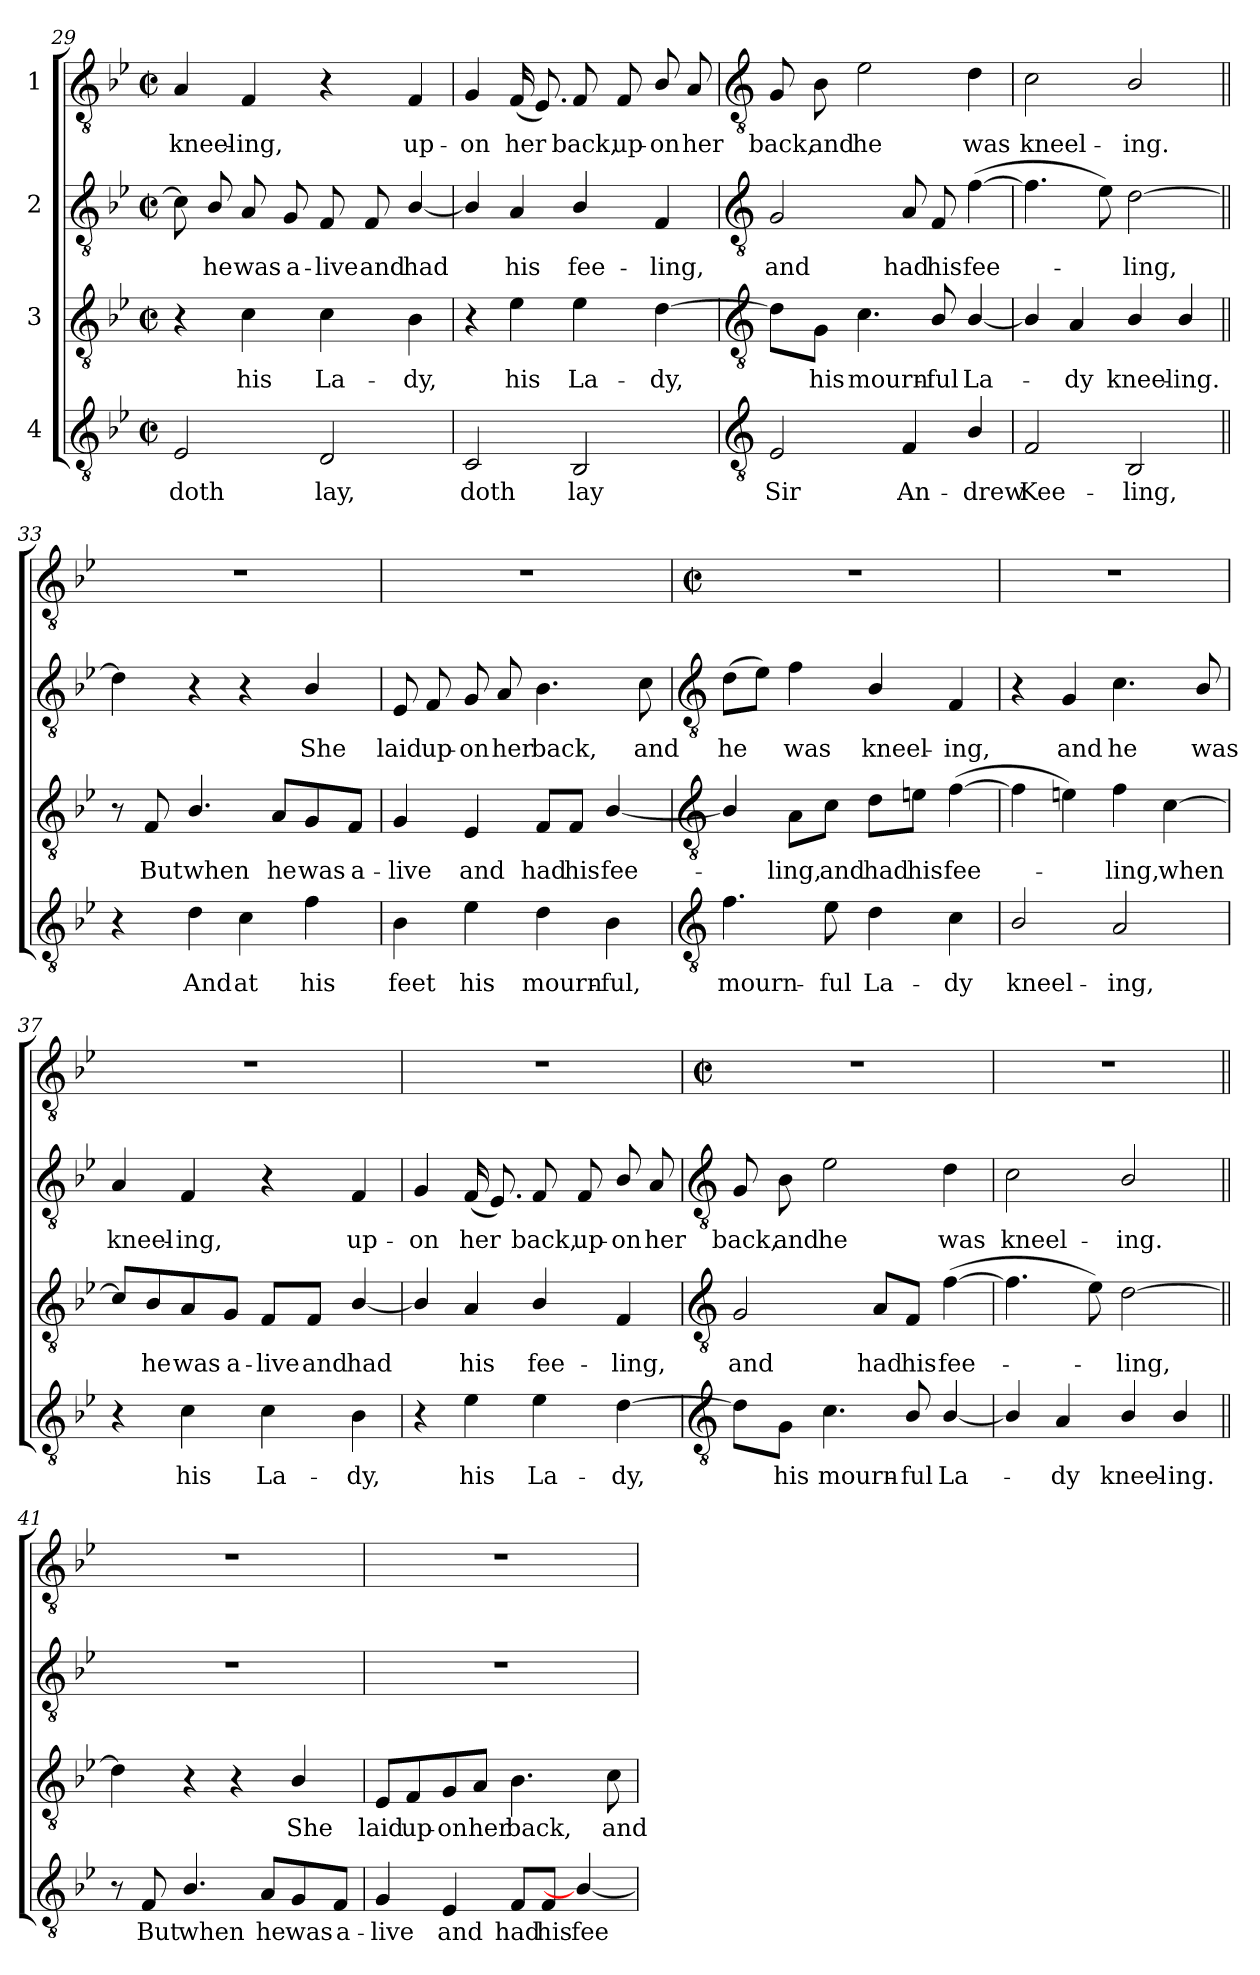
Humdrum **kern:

**kern	**text	**kern	**text	**kern	**text	**kern	**text
*part4	*part4	*part3	*part3	*part2	*part2	*part1	*part1
*staff4	*staff4	*staff3	*staff3	*staff2	*staff2	*staff1	*staff1
*I"4	*	*I"3	*	*I"2	*	*I"1	*
*clefGv2	*	*clefGv2	*	*clefGv2	*	*clefGv2	*
*k[b-e-]	*	*k[b-e-]	*	*k[b-e-]	*	*k[b-e-]	*
*B-:	*	*B-:	*	*B-:	*	*B-:	*
*M2/2	*	*M2/2	*	*M2/2	*	*M2/2	*
*met(c|)	*	*met(c|)	*	*met(c|)	*	*met(c|)	*
=29	=29	=29	=29	=29	=29	=29	=29
!	!LO:LY:b	!	!	!	!	!	!LO:LY:b
2E-	doth	4r	.	8c]	.	4A	kneel-
!	!	!	!	!	!LO:LY:b	!	!
.	.	.	.	8B-/	he	.	.
!	!	!	!LO:LY:b	!	!LO:LY:b	!	!LO:LY:b
.	.	4c	his	8A	was	4F	-ing,
!	!	!	!	!	!LO:LY:b	!	!
.	.	.	.	8G	a-	.	.
!	!LO:LY:b	!	!LO:LY:b	!	!LO:LY:b	!	!
2D	lay,	4c	La-	8F	-live	4r	.
!	!	!	!	!	!LO:LY:b	!	!
.	.	.	.	8F	and	.	.
!	!	!	!LO:LY:b	!	!LO:LY:b	!	!LO:LY:b
.	.	4B-	-dy,	[4B-/	had	4F	up-
=30	=30	=30	=30	=30	=30	=30	=30
!	!LO:LY:b	!	!	!	!	!	!LO:LY:b
2C	doth	4r	.	4B-/]	.	4G	-on
!	!	!	!LO:LY:b	!	!LO:LY:b	!	!LO:LY:b
.	.	4e-	his	4A	his	(<16FLL	her
.	.	.	.	.	.	8.E-J)	.
!	!LO:LY:b	!	!LO:LY:b	!	!LO:LY:b	!	!LO:LY:b
2BB-	lay	4e-	La-	4B-/	fee-	8F	back,
!	!	!	!	!	!	!	!LO:LY:b
.	.	.	.	.	.	8F	up-
!	!	!	!LO:LY:b	!	!LO:LY:b	!	!LO:LY:b
.	.	[4d	-dy,	4F	-ling,	8B-/	-on
!	!	!	!	!	!	!	!LO:LY:b
.	.	.	.	.	.	8A	her
!!LO:LB:g=z
=31	=31	=31	=31	=31	=31	=31	=31
*clefGv2	*	*clefGv2	*	*clefGv2	*	*clefGv2	*
!	!LO:LY:b	!	!	!	!LO:LY:b	!	!LO:LY:b
2E-	Sir	8d\L]	.	2G	and	8G	back,
!	!	!	!LO:LY:b	!	!	!	!LO:LY:b
.	.	8G\J	his	.	.	8B-	and
!	!	!	!LO:LY:b	!	!	!	!LO:LY:b
.	.	4.c	mourn-	.	.	2e-	he
!	!LO:LY:b	!	!	!	!LO:LY:b	!	!
4F	An-	.	.	8A	had	.	.
!	!	!	!LO:LY:b	!	!LO:LY:b	!	!
.	.	8B-/	-ful	8F	his	.	.
!	!LO:LY:b	!	!LO:LY:b	!	!LO:LY:b	!	!LO:LY:b
4B-/	-drew	[4B-/	La-	(>[4f	fee-	4d	was
=32	=32	=32	=32	=32	=32	=32	=32
!	!LO:LY:b	!	!	!	!	!	!LO:LY:b
2F	Kee-	4B-/]	.	4.f]	.	2c	kneel-
!	!	!	!LO:LY:b	!	!	!	!
.	.	4A	dy	.	.	.	.
.	.	.	.	8e-)	.	.	.
!	!LO:LY:b	!	!LO:LY:b	!	!LO:LY:b	!	!LO:LY:b
2BB-	-ling,	4B-/	kneel-	[2d	ling,	2B-/	-ing.
!	!	!	!LO:LY:b	!	!	!	!
.	.	4B-/	-ing.	.	.	.	.
=33||	=33||	=33||	=33||	=33||	=33||	=33||	=33||
4r	.	8r	.	4d]	.	1r	.
!	!	!	!LO:LY:b	!	!	!	!
.	.	8F	But	.	.	.	.
!	!LO:LY:b	!	!LO:LY:b	!	!	!	!
4d	And	4.B-/	when	4r	.	.	.
!	!LO:LY:b	!	!	!	!	!	!
4c	at	.	.	4r	.	.	.
!	!	!	!LO:LY:b	!	!	!	!
.	.	8A/L	he	.	.	.	.
!	!LO:LY:b	!	!LO:LY:b	!	!LO:LY:b	!	!
4f	his	8G/	was	4B-/	She	.	.
!	!	!	!LO:LY:b	!	!	!	!
.	.	8F/J	a-	.	.	.	.
=34	=34	=34	=34	=34	=34	=34	=34
!	!LO:LY:b	!	!LO:LY:b	!	!LO:LY:b	!	!
4B-	feet	4G	-live	8E-	laid	1r	.
!	!	!	!	!	!LO:LY:b	!	!
.	.	.	.	8F	up-	.	.
!	!LO:LY:b	!	!LO:LY:b	!	!LO:LY:b	!	!
4e-	his	4E-	and	8G	-on	.	.
!	!	!	!	!	!LO:LY:b	!	!
.	.	.	.	8A	her	.	.
!	!LO:LY:b	!	!LO:LY:b	!	!LO:LY:b	!	!
4d	mourn-	8F/L	had	4.B-	back,	.	.
!	!	!	!LO:LY:b	!	!	!	!
.	.	8F/J	his	.	.	.	.
!	!LO:LY:b	!	!LO:LY:b	!	!	!	!
4B-	-ful,	[4B-/	fee-	.	.	.	.
!	!	!	!	!	!LO:LY:b	!	!
.	.	.	.	8c	and	.	.
!!LO:LB:g=z
=35	=35	=35	=35	=35	=35	=35	=35
*clefGv2	*	*clefGv2	*	*clefGv2	*	*	*
*	*	*	*	*	*	*M2/2	*
*	*	*	*	*	*	*met(c|)	*
!	!LO:LY:b	!	!	!	!LO:LY:b	!	!
4.f	mourn-	4B-/]	.	(>8dL	he	1r	.
.	.	.	.	8e-J)	.	.	.
!	!	!	!LO:LY:b	!	!LO:LY:b	!	!
.	.	8A\L	ling,	4f	was	.	.
!	!LO:LY:b	!	!LO:LY:b	!	!	!	!
8e-	-ful	8c\J	and	.	.	.	.
!	!LO:LY:b	!	!LO:LY:b	!	!LO:LY:b	!	!
4d	La-	8d\L	had	4B-/	kneel-	.	.
!	!	!	!LO:LY:b	!	!	!	!
.	.	8en\J	his	.	.	.	.
!	!LO:LY:b	!	!LO:LY:b	!	!LO:LY:b	!	!
4c	-dy	(>[4f	fee-	4F	-ing,	.	.
=36	=36	=36	=36	=36	=36	=36	=36
!	!LO:LY:b	!	!	!	!	!	!
2B-/	kneel-	4f]	.	4r	.	1r	.
!	!	!	!	!	!LO:LY:b	!	!
.	.	4en)	.	4G	and	.	.
!	!LO:LY:b	!	!LO:LY:b	!	!LO:LY:b	!	!
2A	-ing,	4f	ling,	4.c	he	.	.
!	!	!	!LO:LY:b	!	!	!	!
.	.	[4c	when	.	.	.	.
!	!	!	!	!	!LO:LY:b	!	!
.	.	.	.	8B-/	was	.	.
=37	=37	=37	=37	=37	=37	=37	=37
!	!	!	!	!	!LO:LY:b	!	!
4r	.	8c/L]	.	4A	kneel-	1r	.
!	!	!	!LO:LY:b	!	!	!	!
.	.	8B-/	he	.	.	.	.
!	!LO:LY:b	!	!LO:LY:b	!	!LO:LY:b	!	!
4c	his	8A/	was	4F	-ing,	.	.
!	!	!	!LO:LY:b	!	!	!	!
.	.	8G/J	a-	.	.	.	.
!	!LO:LY:b	!	!LO:LY:b	!	!	!	!
4c	La-	8F/L	-live	4r	.	.	.
!	!	!	!LO:LY:b	!	!	!	!
.	.	8F/J	and	.	.	.	.
!	!LO:LY:b	!	!LO:LY:b	!	!LO:LY:b	!	!
4B-	-dy,	[4B-/	had	4F	up-	.	.
=38	=38	=38	=38	=38	=38	=38	=38
!	!	!	!	!	!LO:LY:b	!	!
4r	.	4B-/]	.	4G	-on	1r	.
!	!LO:LY:b	!	!LO:LY:b	!	!LO:LY:b	!	!
4e-	his	4A	his	(<16FLL	her	.	.
.	.	.	.	8.E-J)	.	.	.
!	!LO:LY:b	!	!LO:LY:b	!	!LO:LY:b	!	!
4e-	La-	4B-/	fee-	8F	back,	.	.
!	!	!	!	!	!LO:LY:b	!	!
.	.	.	.	8F	up-	.	.
!	!LO:LY:b	!	!LO:LY:b	!	!LO:LY:b	!	!
[4d	-dy,	4F	-ling,	8B-/	-on	.	.
!	!	!	!	!	!LO:LY:b	!	!
.	.	.	.	8A	her	.	.
!!LO:LB:g=z
=39	=39	=39	=39	=39	=39	=39	=39
*clefGv2	*	*clefGv2	*	*clefGv2	*	*	*
*	*	*	*	*	*	*M2/2	*
*	*	*	*	*	*	*met(c|)	*
!	!	!	!LO:LY:b	!	!LO:LY:b	!	!
8d\L]	.	2G	and	8G	back,	1r	.
!	!LO:LY:b	!	!	!	!LO:LY:b	!	!
8G\J	his	.	.	8B-	and	.	.
!	!LO:LY:b	!	!	!	!LO:LY:b	!	!
4.c	mourn-	.	.	2e-	he	.	.
!	!	!	!LO:LY:b	!	!	!	!
.	.	8A/L	had	.	.	.	.
!	!LO:LY:b	!	!LO:LY:b	!	!	!	!
8B-/	-ful	8F/J	his	.	.	.	.
!	!LO:LY:b	!	!LO:LY:b	!	!LO:LY:b	!	!
[4B-/	La-	(>[4f	fee-	4d	was	.	.
=40	=40	=40	=40	=40	=40	=40	=40
!	!	!	!	!	!LO:LY:b	!	!
4B-/]	.	4.f]	.	2c	kneel-	1r	.
!	!LO:LY:b	!	!	!	!	!	!
4A	dy	.	.	.	.	.	.
.	.	8e-)	.	.	.	.	.
!	!LO:LY:b	!	!LO:LY:b	!	!LO:LY:b	!	!
4B-/	kneel-	[2d	ling,	2B-/	-ing.	.	.
!	!LO:LY:b	!	!	!	!	!	!
4B-/	-ing.	.	.	.	.	.	.
=41||	=41||	=41||	=41||	=41||	=41||	=41||	=41||
8r	.	4d]	.	1r	.	1r	.
!	!LO:LY:b	!	!	!	!	!	!
8F	But	.	.	.	.	.	.
!	!LO:LY:b	!	!	!	!	!	!
4.B-/	when	4r	.	.	.	.	.
.	.	4r	.	.	.	.	.
!	!LO:LY:b	!	!	!	!	!	!
8A/L	he	.	.	.	.	.	.
!	!LO:LY:b	!	!LO:LY:b	!	!	!	!
8G/	was	4B-/	She	.	.	.	.
!	!LO:LY:b	!	!	!	!	!	!
8F/J	a-	.	.	.	.	.	.
=42	=42	=42	=42	=42	=42	=42	=42
!	!LO:LY:b	!	!LO:LY:b	!	!	!	!
4G	-live	8E-/L	laid	1r	.	1r	.
!	!	!	!LO:LY:b	!	!	!	!
.	.	8F/	up-	.	.	.	.
!	!LO:LY:b	!	!LO:LY:b	!	!	!	!
4E-	and	8G/	-on	.	.	.	.
!	!	!	!LO:LY:b	!	!	!	!
.	.	8A/J	her	.	.	.	.
!	!LO:LY:b	!	!LO:LY:b	!	!	!	!
8F/L	had	4.B-	back,	.	.	.	.
!	!LO:LY:b	!	!	!	!	!	!
8F/J	his	.	.	.	.	.	.
!	!LO:LY:b	!	!	!	!	!	!
4B-/_	fee-	.	.	.	.	.	.
!	!	!	!LO:LY:b	!	!	!	!
.	.	8c	and	.	.	.	.
=	=	=	=	=	=	=	=
*-	*-	*-	*-	*-	*-	*-	*-
